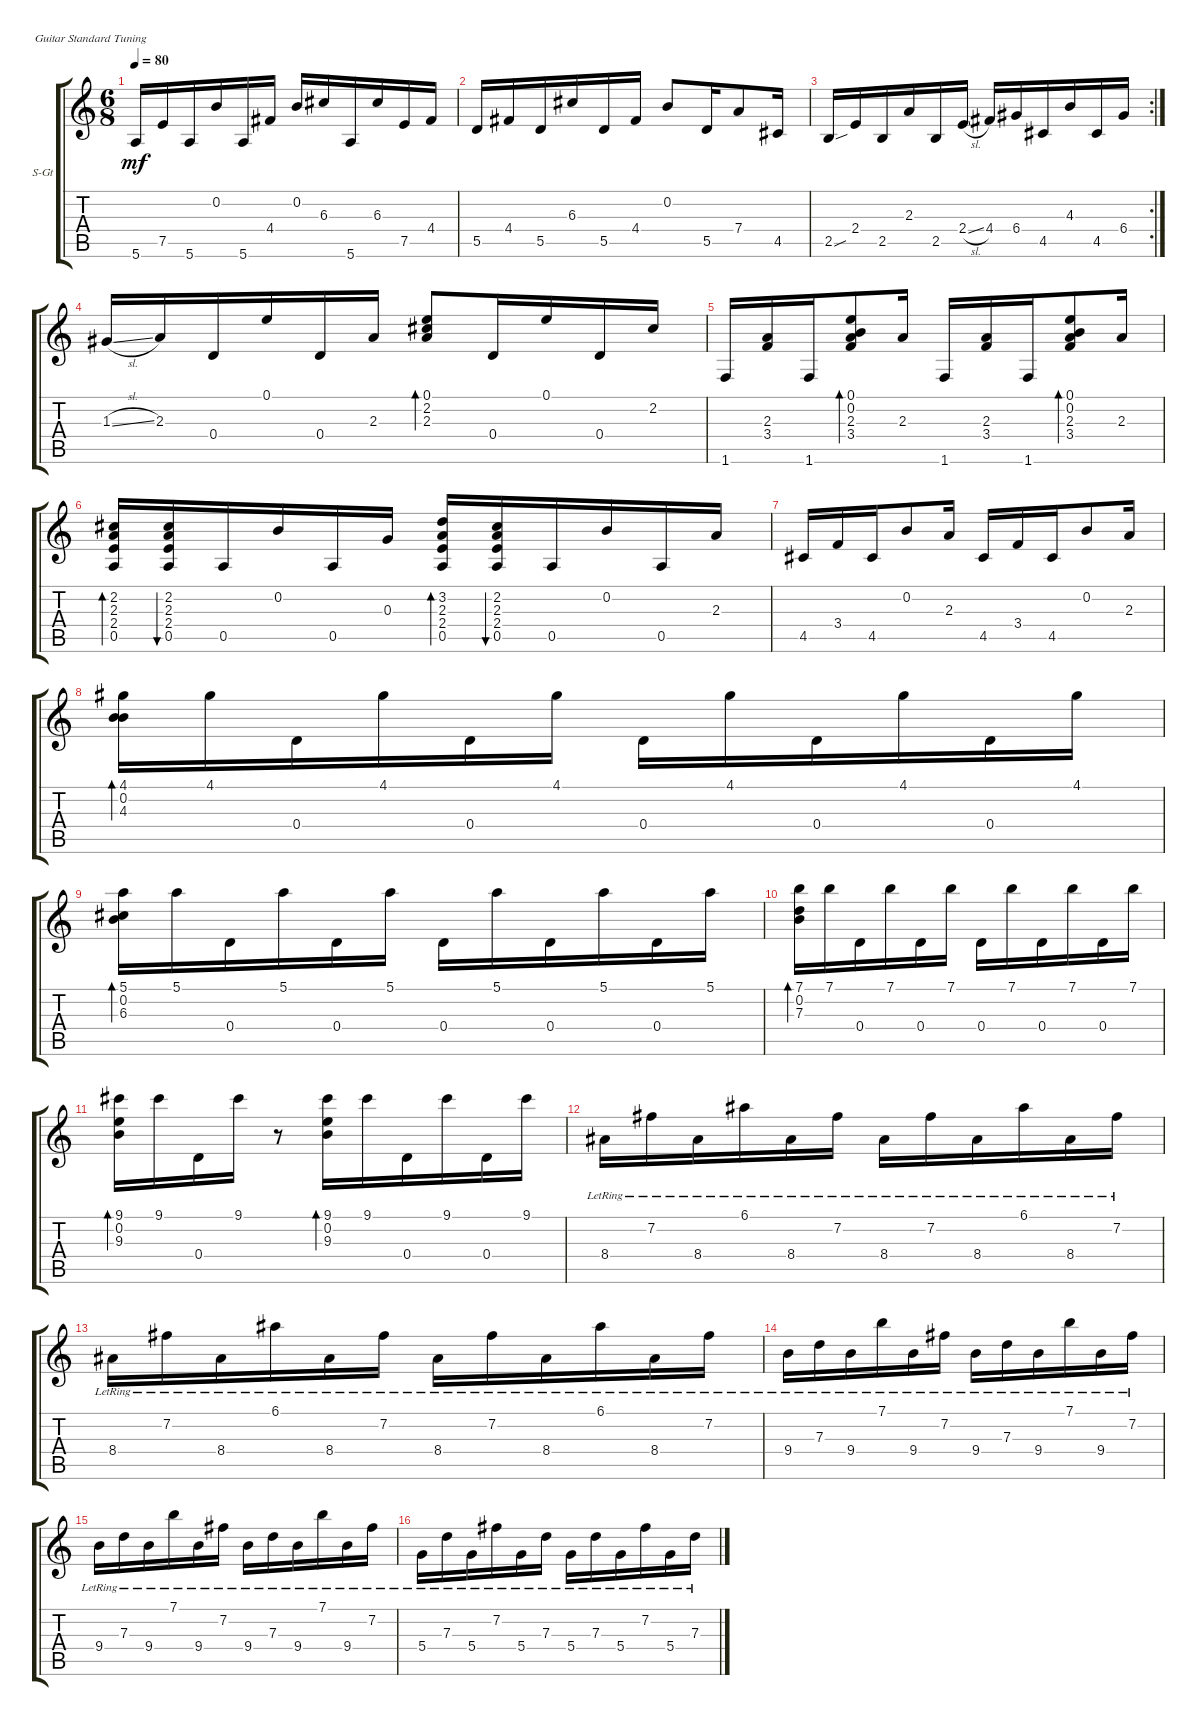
\defaultSystemsLayout 4
\bracketExtendMode groupsimilarinstruments
\firstSystemTrackNameOrientation horizontal
\otherSystemsTrackNameOrientation horizontal
\track ("Steel Guitar" "S-Gt") {instrument acousticguitarsteel}
\staff {score tabs}
\tuning (E4 B3 G3 D3 A2 E2)
\ts (6 8)
\tempo 80
\clef g2
\ks c
5.6.16{dy mf} 7.5.16 5.6.16 0.2.16 5.6.16 4.4.16 0.2.16 6.3.16 5.6.16 6.3.16 7.5.16 4.4.16 |
5.5.16 4.4.16 5.5.16 6.3.16 5.5.16 4.4.16 0.2.8 5.5.16 7.4.8 4.5.16 |
\rc 2
2.5{sou}.16 2.4.16 2.5.16 2.3.16 2.5.16 2.4{sl}.16 4.4.16 6.4.16 4.5.16 4.3.16 4.5.16 6.4.16 |
1.3{sl}.16 2.3.16 0.4.16 0.1.16 0.4.16 2.3.16 (2.3 2.2 0.1).8{bd 30} 0.4.16 0.1.16 0.4.16 2.2.16 |
1.6.16 (2.3 3.4).16 1.6.16 (0.1 0.2 2.3 3.4).8{bd 30} 2.3.16 1.6.16 (2.3 3.4).16 1.6.16 (0.1 0.2 2.3 3.4).8{bd 30} 2.3.16 |
(2.2 2.3 2.4 0.5).16{bd 30} (2.2 2.3 2.4 0.5).16{bu 30} 0.5.16 0.2.16 0.5.16 0.3.16 (3.2 2.3 2.4 0.5).16{bd 30} (2.2 2.3 2.4 0.5).16{bu 30} 0.5.16 0.2.16 0.5.16 2.3.16 |
4.5.16 3.4.16 4.5.16 0.2.8 2.3.16 4.5.16 3.4.16 4.5.16 0.2.8 2.3.16 |
(4.3 0.2 4.1).16{bd 30} 4.1.16 0.4.16 4.1.16 0.4.16 4.1.16 0.4.16 4.1.16 0.4.16 4.1.16 0.4.16 4.1.16 |
(5.1 0.2 6.3).16{bd 30} 5.1.16 0.4.16 5.1.16 0.4.16 5.1.16 0.4.16 5.1.16 0.4.16 5.1.16 0.4.16 5.1.16 |
(7.3 0.2 7.1).16{bd 30} 7.1.16 0.4.16 7.1.16 0.4.16 7.1.16 0.4.16 7.1.16 0.4.16 7.1.16 0.4.16 7.1.16 |
(9.3 0.2 9.1).16{bd 30} 9.1.16 0.4.16 9.1.16 r.8 (9.3 0.2 9.1).16{bd 30} 9.1.16 0.4.16 9.1.16 0.4.16 9.1.16 |
8.4{lr}.16 7.2{lr}.16 8.4{lr}.16 6.1{lr}.16 8.4{lr}.16 7.2{lr}.16 8.4{lr}.16 7.2{lr}.16 8.4{lr}.16 6.1{lr}.16 8.4{lr}.16 7.2{lr}.16 |
8.4{lr}.16 7.2{lr}.16 8.4{lr}.16 6.1{lr}.16 8.4{lr}.16 7.2{lr}.16 8.4{lr}.16 7.2{lr}.16 8.4{lr}.16 6.1{lr}.16 8.4{lr}.16 7.2{lr}.16 |
9.4{lr}.16 7.3{lr}.16 9.4{lr}.16 7.1{lr}.16 9.4{lr}.16 7.2{lr}.16 9.4{lr}.16 7.3{lr}.16 9.4{lr}.16 7.1{lr}.16 9.4{lr}.16 7.2{lr}.16 |
9.4{lr}.16 7.3{lr}.16 9.4{lr}.16 7.1{lr}.16 9.4{lr}.16 7.2{lr}.16 9.4{lr}.16 7.3{lr}.16 9.4{lr}.16 7.1{lr}.16 9.4{lr}.16 7.2{lr}.16 |
5.4{lr}.16 7.3{lr}.16 5.4{lr}.16 7.2{lr}.16 5.4{lr}.16 7.3{lr}.16 5.4{lr}.16 7.3{lr}.16 5.4{lr}.16 7.2{lr}.16 5.4{lr}.16 7.3{lr}.16
